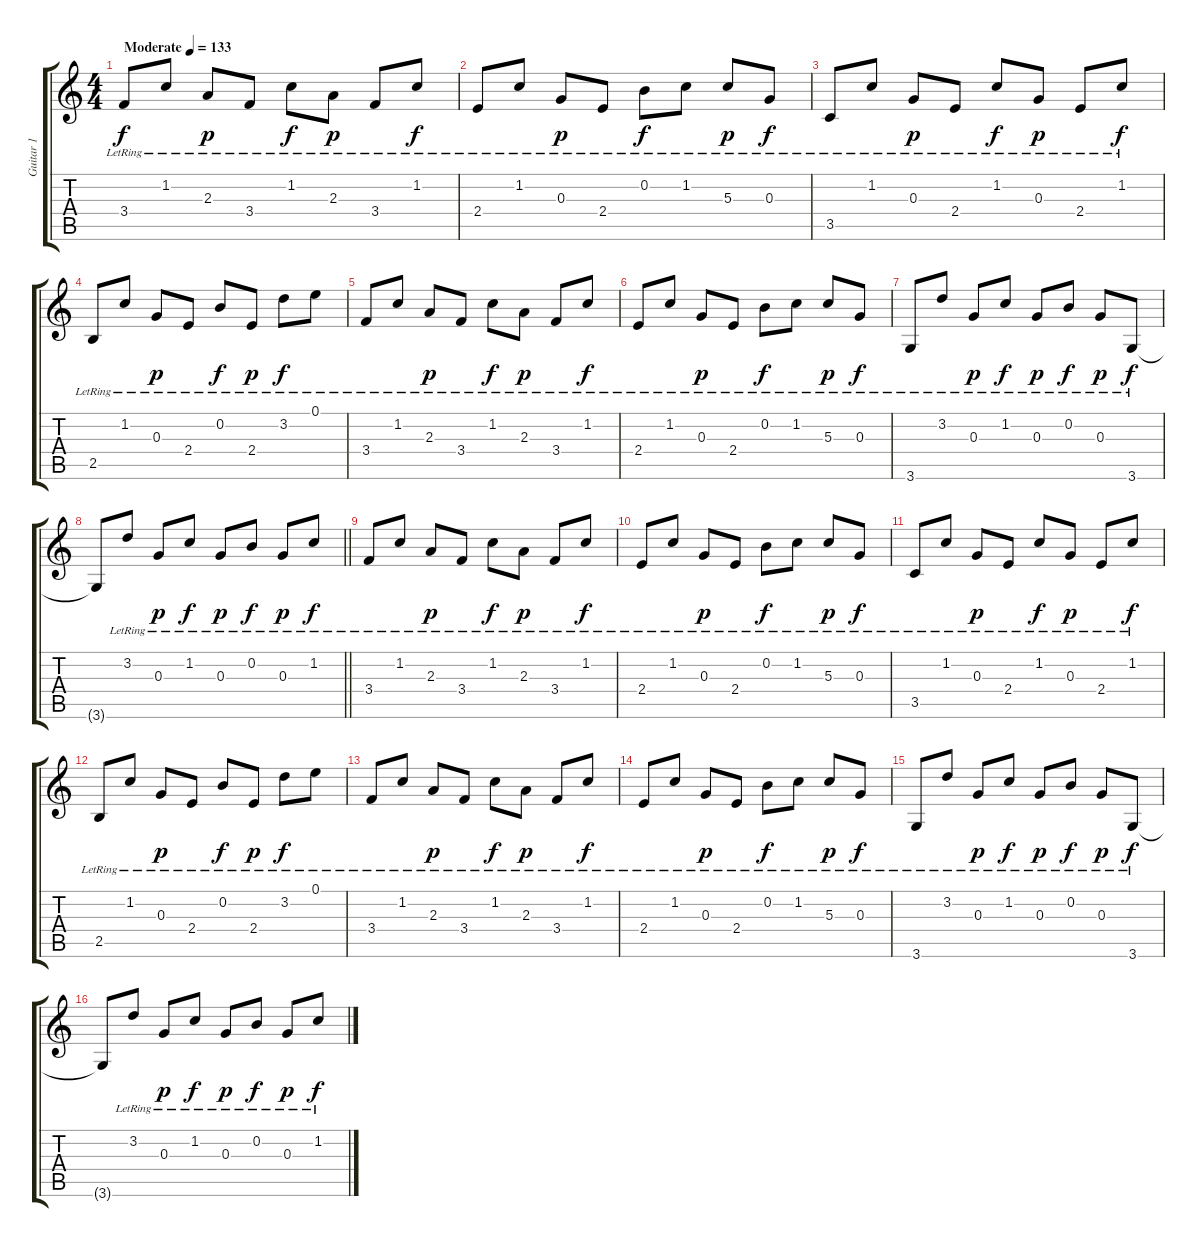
\track ("Guitar 1" "Guitar 1") {instrument acousticguitarsteel}
\staff {score tabs}
\tuning (E4 B3 G3 D3 A2 E2) {hide}
\ts (4 4)
\tempo (133 "Moderate")
\clef g2
\ks c
3.4{lr}.8{dy f instrument acousticguitarsteel} 1.2{lr}.8 2.3{lr}.8{dy p} 3.4{lr}.8 1.2{lr}.8{dy f} 2.3{lr}.8{dy p} 3.4{lr}.8 1.2{lr}.8{dy f} |
2.4{lr}.8 1.2{lr}.8 0.3{lr}.8{dy p} 2.4{lr}.8 0.2{lr}.8{dy f} 1.2{lr}.8 5.3{lr}.8{dy p} 0.3{lr}.8{dy f} |
3.5{lr}.8 1.2{lr}.8 0.3{lr}.8{dy p} 2.4{lr}.8 1.2{lr}.8{dy f} 0.3{lr}.8{dy p} 2.4{lr}.8 1.2{lr}.8{dy f} |
2.5{lr}.8 1.2{lr}.8 0.3{lr}.8{dy p} 2.4{lr}.8 0.2{lr}.8{dy f} 2.4{lr}.8{dy p} 3.2{lr}.8{dy f} 0.1{lr}.8 |
3.4{lr}.8 1.2{lr}.8 2.3{lr}.8{dy p} 3.4{lr}.8 1.2{lr}.8{dy f} 2.3{lr}.8{dy p} 3.4{lr}.8 1.2{lr}.8{dy f} |
2.4{lr}.8 1.2{lr}.8 0.3{lr}.8{dy p} 2.4{lr}.8 0.2{lr}.8{dy f} 1.2{lr}.8 5.3{lr}.8{dy p} 0.3{lr}.8{dy f} |
3.6{lr}.8 3.2{lr}.8 0.3{lr}.8{dy p} 1.2{lr}.8{dy f} 0.3{lr}.8{dy p} 0.2{lr}.8{dy f} 0.3{lr}.8{dy p} 3.6{lr}.8{dy f} |
\barLineRight lightlight
3.6{t}.8 3.2{lr}.8 0.3{lr}.8{dy p} 1.2{lr}.8{dy f} 0.3{lr}.8{dy p} 0.2{lr}.8{dy f} 0.3{lr}.8{dy p} 1.2{lr}.8{dy f} |
3.4{lr}.8 1.2{lr}.8 2.3{lr}.8{dy p} 3.4{lr}.8 1.2{lr}.8{dy f} 2.3{lr}.8{dy p} 3.4{lr}.8 1.2{lr}.8{dy f} |
2.4{lr}.8 1.2{lr}.8 0.3{lr}.8{dy p} 2.4{lr}.8 0.2{lr}.8{dy f} 1.2{lr}.8 5.3{lr}.8{dy p} 0.3{lr}.8{dy f} |
3.5{lr}.8 1.2{lr}.8 0.3{lr}.8{dy p} 2.4{lr}.8 1.2{lr}.8{dy f} 0.3{lr}.8{dy p} 2.4{lr}.8 1.2{lr}.8{dy f} |
2.5{lr}.8 1.2{lr}.8 0.3{lr}.8{dy p} 2.4{lr}.8 0.2{lr}.8{dy f} 2.4{lr}.8{dy p} 3.2{lr}.8{dy f} 0.1{lr}.8 |
3.4{lr}.8 1.2{lr}.8 2.3{lr}.8{dy p} 3.4{lr}.8 1.2{lr}.8{dy f} 2.3{lr}.8{dy p} 3.4{lr}.8 1.2{lr}.8{dy f} |
2.4{lr}.8 1.2{lr}.8 0.3{lr}.8{dy p} 2.4{lr}.8 0.2{lr}.8{dy f} 1.2{lr}.8 5.3{lr}.8{dy p} 0.3{lr}.8{dy f} |
3.6{lr}.8 3.2{lr}.8 0.3{lr}.8{dy p} 1.2{lr}.8{dy f} 0.3{lr}.8{dy p} 0.2{lr}.8{dy f} 0.3{lr}.8{dy p} 3.6{lr}.8{dy f} |
3.6{t}.8 3.2{lr}.8 0.3{lr}.8{dy p} 1.2{lr}.8{dy f} 0.3{lr}.8{dy p} 0.2{lr}.8{dy f} 0.3{lr}.8{dy p} 1.2{lr}.8{dy f}
